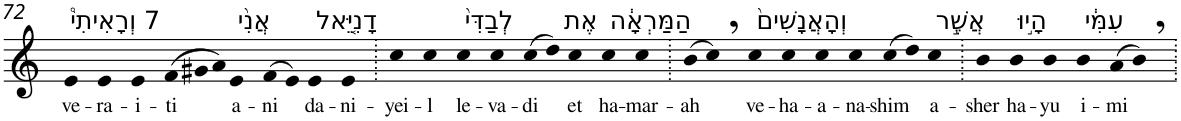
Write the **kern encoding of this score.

**kern	**text
*part1	*part1
*staff1	*staff1
*I"Piano	*
*I'Pno	*
!!LO:PB:g=z
*clefG2	*
*k[]	*
=72	=72
!LO:TX:a:t=7 וְרָאִיתִי֩	!
!	!LO:LY:b
4e	ve-
!	!LO:LY:b
4e	-ra-
!	!LO:LY:b
4e	-i-
*Xtuplet	*
!	!LO:LY:b
(>12f	-ti
12g#X	.
12a)	.
!LO:TX:a:t=אֲנִ֨י	!
!	!LO:LY:b
4e	a-
!	!LO:LY:b
(>8f	-ni
8e)	.
!LO:TX:a:t=דָנִיֵּ֤אל	!
!	!LO:LY:b
4e	da-
!	!LO:LY:b
4e	-ni-
=73.	=73.
!	!LO:LY:b
4cc	-yei-
!	!LO:LY:b
4cc	-l
!LO:TX:a:t=לְבַדִּי֙	!
!	!LO:LY:b
4cc	le-
!	!LO:LY:b
4cc	-va-
!	!LO:LY:b
(>8cc	-di
8dd)	.
!LO:TX:a:t=אֶת	!
!	!LO:LY:b
4cc	et
!LO:TX:a:t=הַמַּרְאָ֔ה	!
!	!LO:LY:b
4cc	ha-
!	!LO:LY:b
4cc	-mar-
=74.	=74.
!	!LO:LY:b
(>8b	-ah
8cc,)	.
!LO:TX:a:t=וְהָאֲנָשִׁים֙	!
!	!LO:LY:b
4cc	ve-
!	!LO:LY:b
4cc	-ha-
!	!LO:LY:b
4cc	-a-
!	!LO:LY:b
4cc	-na-
!	!LO:LY:b
(>8cc	-shim
8dd)	.
!LO:TX:a:t=אֲשֶׁ֣ר	!
!	!LO:LY:b
4cc	a-
=75.	=75.
!	!LO:LY:b
4b	-sher
!LO:TX:a:t=הָי֣וּ	!
!	!LO:LY:b
4b	ha-
!	!LO:LY:b
4b	-yu
!LO:TX:a:t=עִמִּ֔י	!
!	!LO:LY:b
4b	i-
!	!LO:LY:b
(>8a	-mi
8b,)	.
=.	=.
*-	*-
